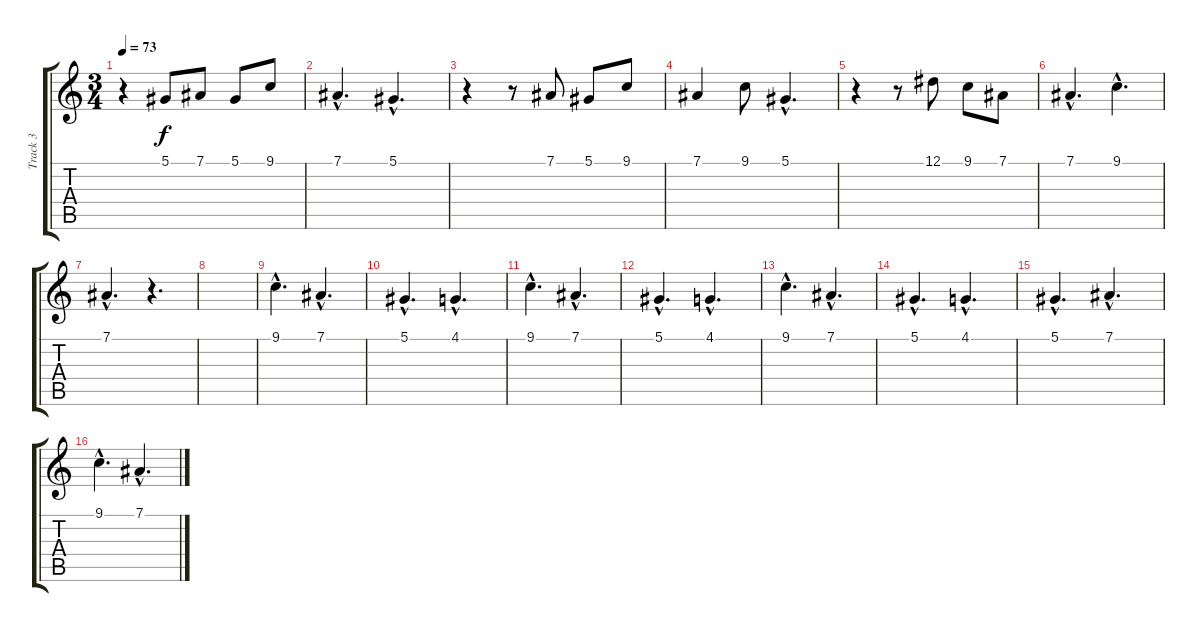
\track ("Track 3" "Track 3") {instrument choiraahs}
\staff {score tabs}
\tuning (Eb4 Bb3 Gb3 Db3 Ab2 Eb2) {hide}
\ts (3 4)
\tempo 73
\clef g2
\ks c
r.4{dy f} 5.1.8 7.1.8 5.1.8 9.1.8 |
7.1{hac}.4{d} 5.1{hac}.4{d} |
r.4 r.8 7.1.8 5.1.8 9.1.8 |
7.1.4 9.1.8 5.1{hac}.4{d} |
r.4 r.8 12.1.8 9.1.8 7.1.8 |
7.1{hac}.4{d} 9.1{hac}.4{d} |
7.1{hac}.4{d} r.4{d} |
|
9.1{hac}.4{d} 7.1{hac}.4{d} |
5.1{hac}.4{d} 4.1{hac}.4{d} |
9.1{hac}.4{d} 7.1{hac}.4{d} |
5.1{hac}.4{d} 4.1{hac}.4{d} |
9.1{hac}.4{d} 7.1{hac}.4{d} |
5.1{hac}.4{d} 4.1{hac}.4{d} |
5.1{hac}.4{d} 7.1{hac}.4{d} |
9.1{hac}.4{d} 7.1{hac}.4{d}
